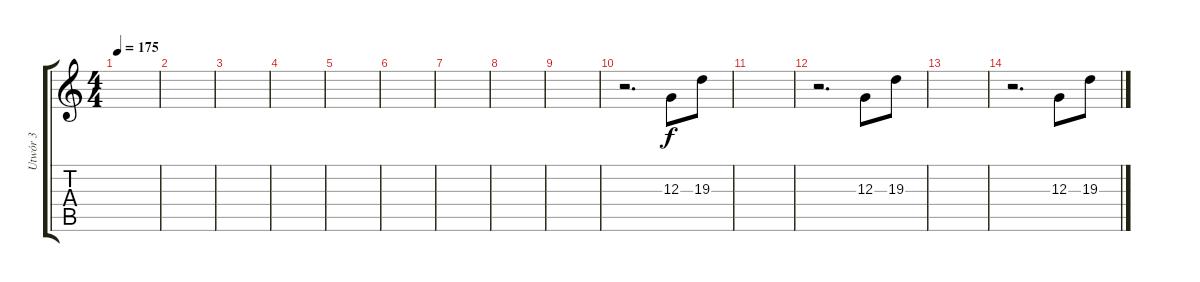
\track ("Utwór 3" "Utwór 3") {instrument trumpet}
\staff {score tabs}
\tuning (E4 B3 G3 D3 A2 E2) {hide}
\ts (4 4)
\tempo 175
\clef g2
\ks c
|
|
|
|
|
|
|
|
|
r.2{d} 12.3.8 19.3.8 |
|
r.2{d} 12.3.8 19.3.8 |
|
r.2{d} 12.3.8 19.3.8
